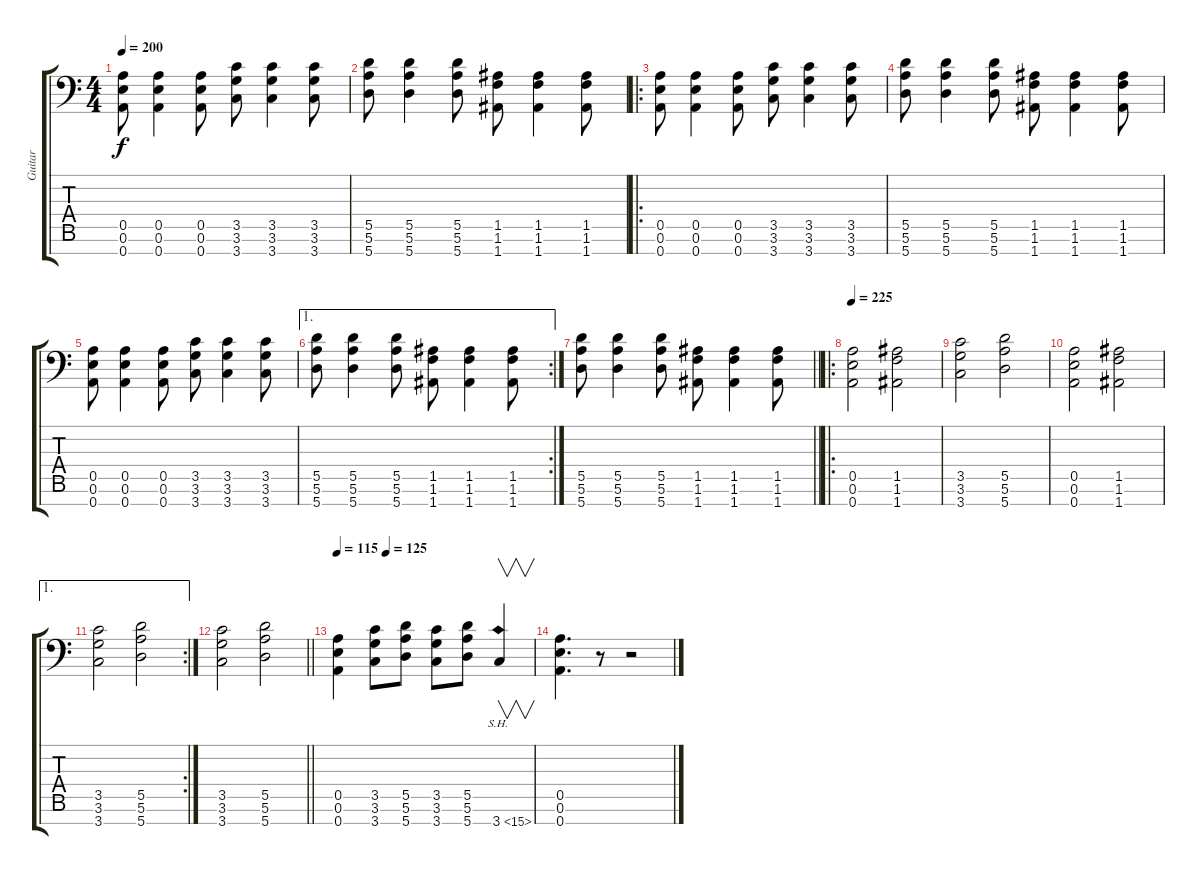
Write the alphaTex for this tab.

\track ("Guitar" "Guitar") {instrument distortionguitar}
\staff {score tabs}
\tuning (E4 B3 G3 D3 A2 E2 A1) {hide}
\ts (4 4)
\tempo 200
\clef f4
\ks c
(0.5 0.6 0.7).8{dy f} (0.5 0.6 0.7).4 (0.5 0.6 0.7).8 (3.5 3.6 3.7).8 (3.5 3.6 3.7).4 (3.5 3.6 3.7).8 |
(5.5 5.6 5.7).8 (5.5 5.6 5.7).4 (5.5 5.6 5.7).8 (1.5 1.6 1.7).8 (1.5 1.6 1.7).4 (1.5 1.6 1.7).8 |
\ro
(0.5 0.6 0.7).8 (0.5 0.6 0.7).4 (0.5 0.6 0.7).8 (3.5 3.6 3.7).8 (3.5 3.6 3.7).4 (3.5 3.6 3.7).8 |
(5.5 5.6 5.7).8 (5.5 5.6 5.7).4 (5.5 5.6 5.7).8 (1.5 1.6 1.7).8 (1.5 1.6 1.7).4 (1.5 1.6 1.7).8 |
(0.5 0.6 0.7).8 (0.5 0.6 0.7).4 (0.5 0.6 0.7).8 (3.5 3.6 3.7).8 (3.5 3.6 3.7).4 (3.5 3.6 3.7).8 |
\ae 1
\rc 2
(5.5 5.6 5.7).8 (5.5 5.6 5.7).4 (5.5 5.6 5.7).8 (1.5 1.6 1.7).8 (1.5 1.6 1.7).4 (1.5 1.6 1.7).8 |
\barLineRight lightlight
(5.5 5.6 5.7).8 (5.5 5.6 5.7).4 (5.5 5.6 5.7).8 (1.5 1.6 1.7).8 (1.5 1.6 1.7).4 (1.5 1.6 1.7).8 |
\ro
\section ("" "")
\tempo 225
(0.5 0.6 0.7).2 (1.5 1.6 1.7).2 |
(3.5 3.6 3.7).2 (5.5 5.6 5.7).2 |
(0.5 0.6 0.7).2 (1.5 1.6 1.7).2 |
\ae 1
\rc 2
(3.5 3.6 3.7).2 (5.5 5.6 5.7).2 |
\barLineRight lightlight
(3.5 3.6 3.7).2 (5.5 5.6 5.7).2 |
\section ("" "")
\tempo 115
\tempo (125 0.25)
(0.5 0.6 0.7).4 (3.5 3.6 3.7).8 (5.5 5.6 5.7).8 (3.5 3.6 3.7).8 (5.5 5.6 5.7).8 3.7{sh 12}.4{v} |
(0.5 0.6 0.7).4{d} r.8 r.2
